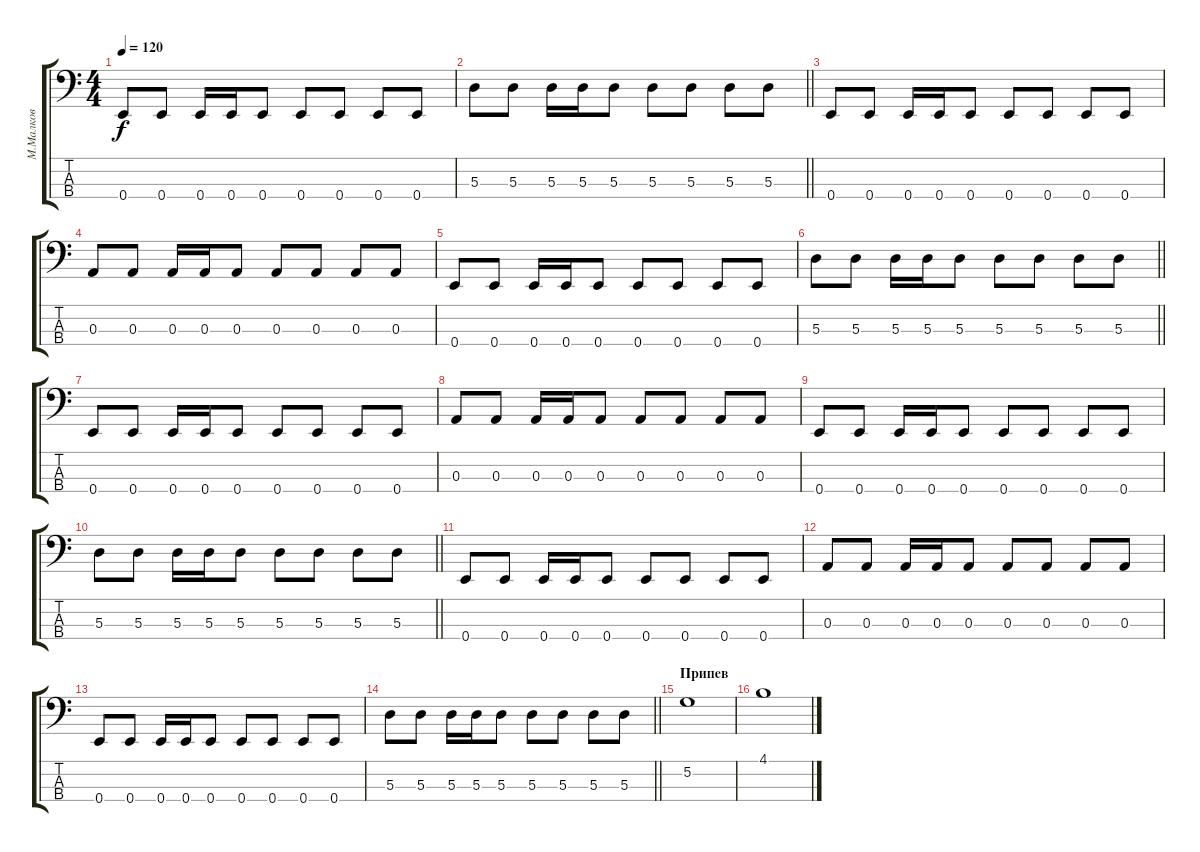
\track ("М.Малков" "М.Малков") {instrument electricbasspick}
\staff {score tabs}
\tuning (G2 D2 A1 E1) {hide}
\ts (4 4)
\tempo 120
\clef f4
\ks c
0.4.8{dy f} 0.4.8 0.4.16 0.4.16 0.4.8 0.4.8 0.4.8 0.4.8 0.4.8 |
\barLineRight lightlight
5.3.8 5.3.8 5.3.16 5.3.16 5.3.8 5.3.8 5.3.8 5.3.8 5.3.8 |
0.4.8 0.4.8 0.4.16 0.4.16 0.4.8 0.4.8 0.4.8 0.4.8 0.4.8 |
0.3.8 0.3.8 0.3.16 0.3.16 0.3.8 0.3.8 0.3.8 0.3.8 0.3.8 |
0.4.8 0.4.8 0.4.16 0.4.16 0.4.8 0.4.8 0.4.8 0.4.8 0.4.8 |
\barLineRight lightlight
5.3.8 5.3.8 5.3.16 5.3.16 5.3.8 5.3.8 5.3.8 5.3.8 5.3.8 |
0.4.8 0.4.8 0.4.16 0.4.16 0.4.8 0.4.8 0.4.8 0.4.8 0.4.8 |
0.3.8 0.3.8 0.3.16 0.3.16 0.3.8 0.3.8 0.3.8 0.3.8 0.3.8 |
0.4.8 0.4.8 0.4.16 0.4.16 0.4.8 0.4.8 0.4.8 0.4.8 0.4.8 |
\barLineRight lightlight
5.3.8 5.3.8 5.3.16 5.3.16 5.3.8 5.3.8 5.3.8 5.3.8 5.3.8 |
0.4.8 0.4.8 0.4.16 0.4.16 0.4.8 0.4.8 0.4.8 0.4.8 0.4.8 |
0.3.8 0.3.8 0.3.16 0.3.16 0.3.8 0.3.8 0.3.8 0.3.8 0.3.8 |
0.4.8 0.4.8 0.4.16 0.4.16 0.4.8 0.4.8 0.4.8 0.4.8 0.4.8 |
\barLineRight lightlight
5.3.8 5.3.8 5.3.16 5.3.16 5.3.8 5.3.8 5.3.8 5.3.8 5.3.8 |
\section ("" "Припев")
5.2.1 |
4.1.1
